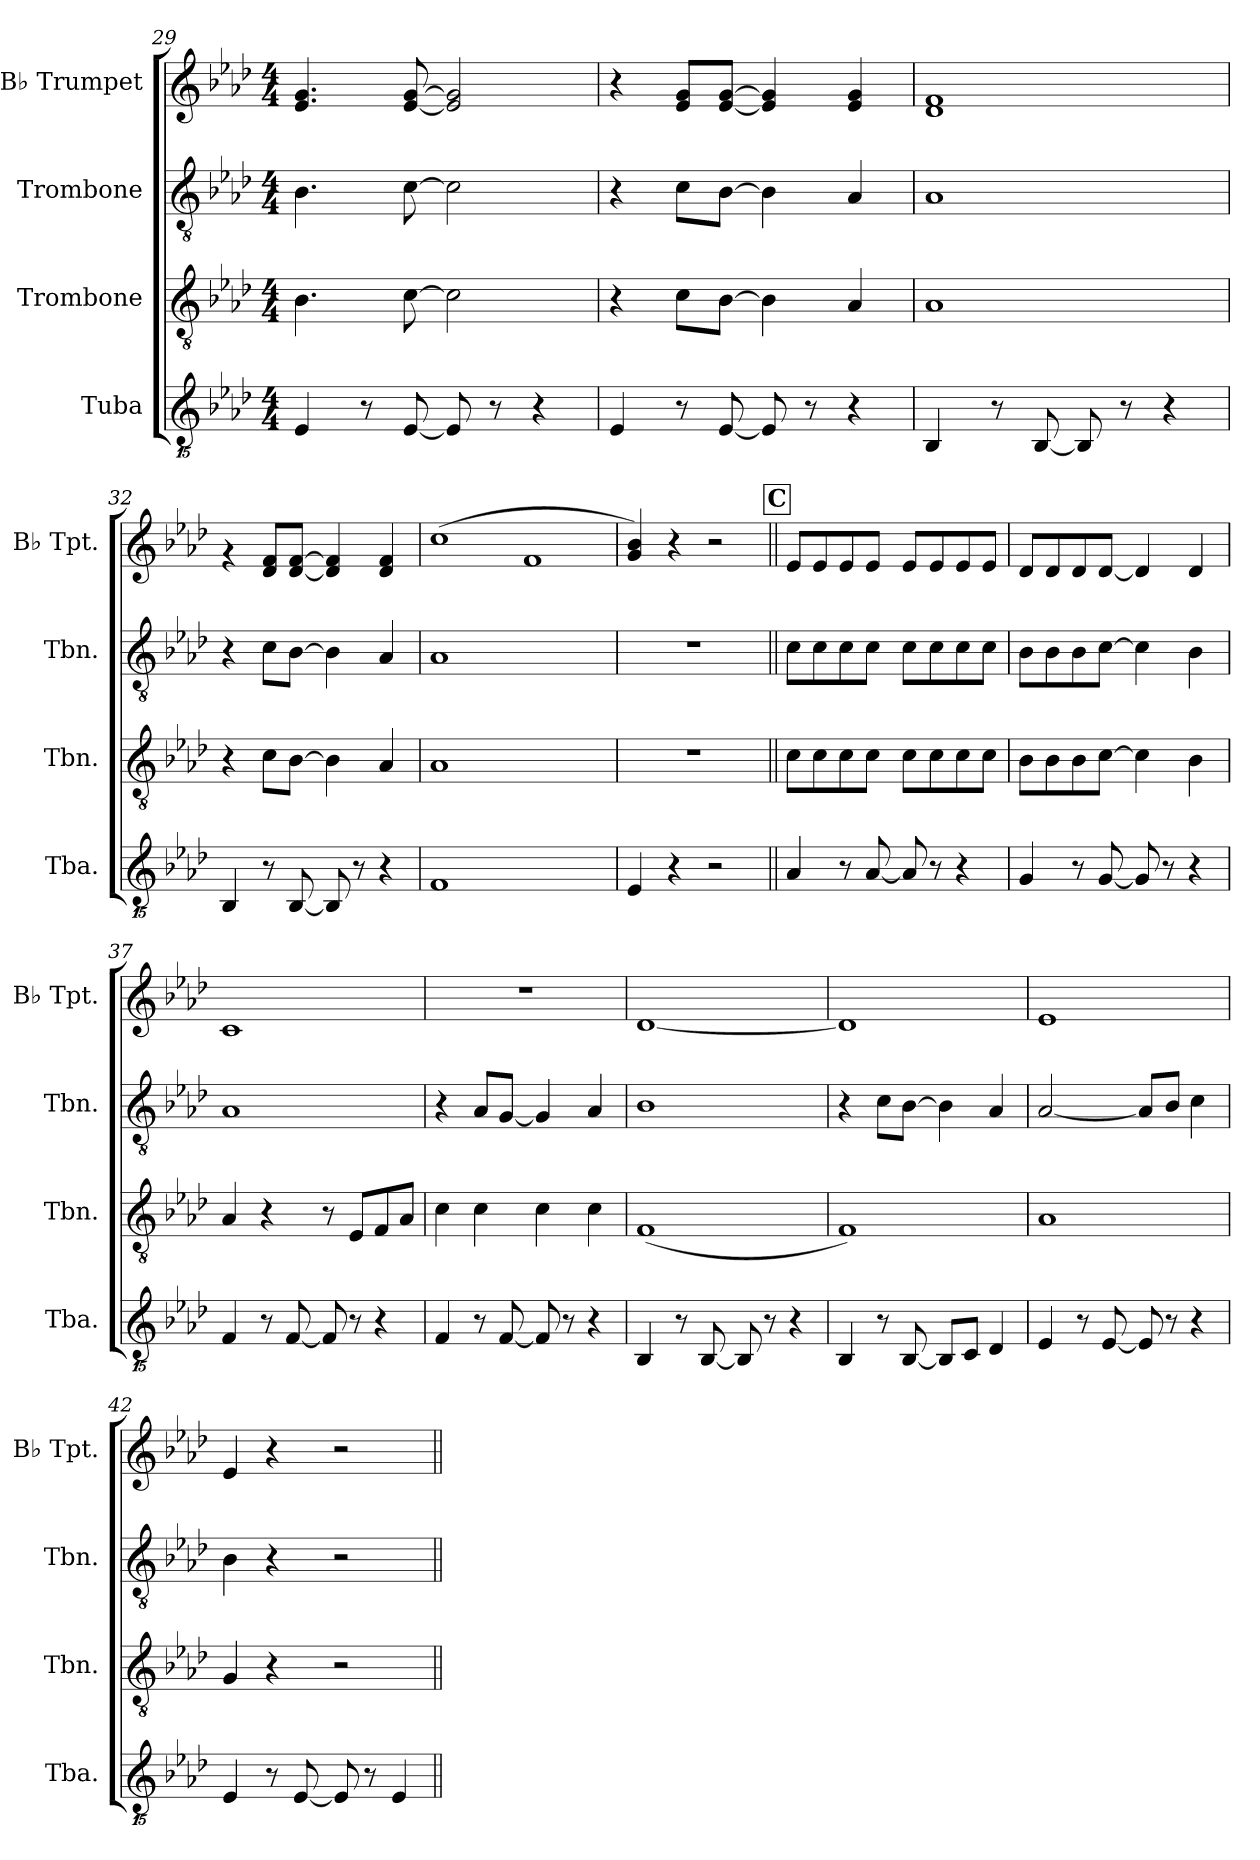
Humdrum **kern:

**kern	**kern	**kern	**kern
*part4	*part3	*part2	*part1
*staff4	*staff3	*staff2	*staff1
*I"Tuba	*I"Trombone	*I"Trombone	*I"B♭ Trumpet
*I'Tba.	*I'Tbn.	*I'Tbn.	*I'B♭ Tpt.
*clefGvv2	*clefGv2	*clefGv2	*clefG2
*k[b-e-a-d-]	*k[b-e-a-d-]	*k[b-e-a-d-]	*k[b-e-a-d-]
*M4/4	*M4/4	*M4/4	*M4/4
=29	=29	=29	=29
4EE-	4.B-	4.B-	4.e- 4.g
8r	.	.	.
[8EE-	[8c	[8c	[8e- [8g
8EE-]	2c]	2c]	2e-] 2g]
8r	.	.	.
4r	.	.	.
=30	=30	=30	=30
4EE-	4r	4r	4r
8r	8cL	8cL	8e- 8gL
[8EE-	[8B-J	[8B-J	[8e- [8gJ
8EE-]	4B-]	4B-]	4e-] 4g]
8r	.	.	.
4r	4A-	4A-	4e- 4g
=31	=31	=31	=31
4BBB-	1A-	1A-	1d- 1f
8r	.	.	.
[8BBB-	.	.	.
8BBB-]	.	.	.
8r	.	.	.
4r	.	.	.
=32	=32	=32	=32
4BBB-	4r	4r	4rg
8r	8cL	8cL	8d- 8fL
[8BBB-	[8B-J	[8B-J	[8d- [8fJ
8BBB-]	4B-]	4B-]	4d-] 4f]
8r	.	.	.
4r	4A-	4A-	4d- 4f
=33	=33	=33	=33
1FF	1A-	1A-	(>1cc
1ryy	1ryy	1ryy	1f
=34	=34	=34	=34
4EE-	1r	1r	4g 4b-)
4r	.	.	4r
2r	.	.	2r
!!LO:REH:place=s1:a:B:fs=14:t=C
=35||	=35||	=35||	=35||
4AA-	8cL	8cL	8e-L
.	8c	8c	8e-
8r	8c	8c	8e-
[8AA-	8cJ	8cJ	8e-J
8AA-]	8cL	8cL	8e-L
8r	8c	8c	8e-
4r	8c	8c	8e-
.	8cJ	8cJ	8e-J
=36	=36	=36	=36
4GG	8B-L	8B-L	8d-L
.	8B-	8B-	8d-
8r	8B-	8B-	8d-
[8GG	[8cJ	[8cJ	[8d-J
8GG]	4c]	4c]	4d-]
8r	.	.	.
4r	4B-	4B-	4d-
=37	=37	=37	=37
4FF	4A-	1A-	1c
8r	4r	.	.
[8FF	.	.	.
8FF]	8r	.	.
8r	8E-L	.	.
4r	8F	.	.
.	8A-J	.	.
=38	=38	=38	=38
4FF	4c	4r	1r
8r	4c	8A-L	.
[8FF	.	[8GJ	.
8FF]	4c	4G]	.
8r	.	.	.
4r	4c	4A-	.
=39	=39	=39	=39
4BBB-	(<1F	1B-	[1d-
8r	.	.	.
[8BBB-	.	.	.
8BBB-]	.	.	.
8r	.	.	.
4r	.	.	.
=40	=40	=40	=40
4BBB-	1F)	4r	1d-]
8r	.	8cL	.
[8BBB-	.	[8B-J	.
8BBB-L]	.	4B-]	.
8CCJ	.	.	.
4DD-	.	4A-	.
=41	=41	=41	=41
4EE-	1A-	[2A-	1e-
8r	.	.	.
[8EE-	.	.	.
8EE-]	.	8A-L]	.
8r	.	8B-J	.
4r	.	4c	.
=42	=42	=42	=42
4EE-	4G	4B-	4e-
8r	4r	4r	4r
[8EE-	.	.	.
8EE-]	2r	2r	2r
8r	.	.	.
4EE-	.	.	.
=||	=||	=||	=||
*-	*-	*-	*-
